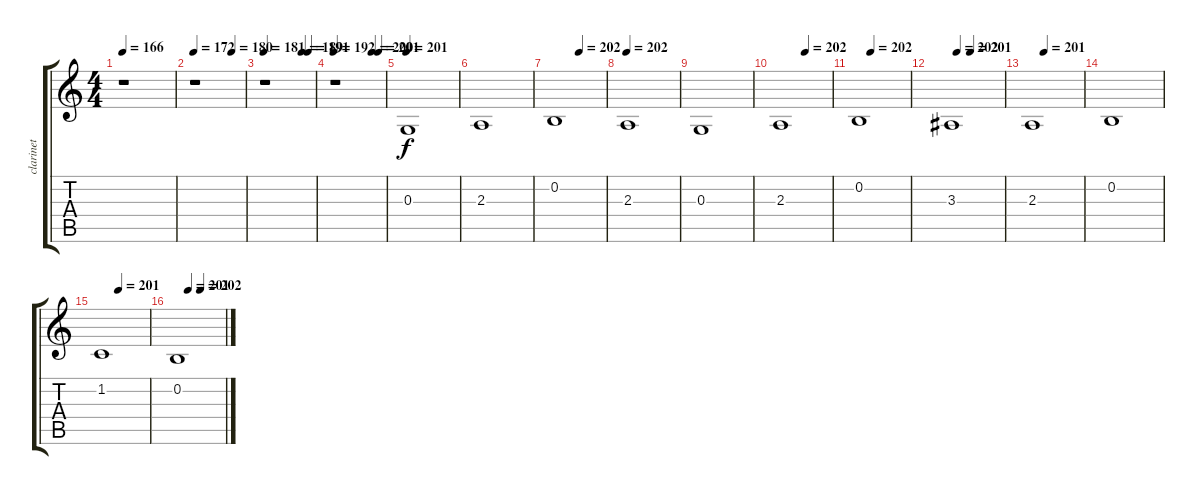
\track ("clarinet" "clarinet") {instrument clarinet}
\staff {score tabs}
\tuning (E4 B3 G3 D3 A2 E2) {hide}
\ts (4 4)
\tempo 166
\clef g2
\ks c
r.1{dy f instrument clarinet} |
\tempo 172
\tempo (180 0.75)
r.1 |
\tempo 181
\tempo (189 0.75)
\tempo (191 0.875)
r.1 |
\tempo 192
\tempo (200 0.75)
\tempo (201 0.875)
r.1 |
\tempo 201
0.3.1 |
2.3.1 |
\tempo (202 0.5)
0.2.1 |
\tempo 202
2.3.1 |
0.3.1 |
\tempo (202 0.5)
2.3.1 |
\tempo (202 0.25)
0.2.1 |
\tempo (202 0.125)
\tempo (201 0.375)
3.3.1 |
\tempo (201 0.25)
2.3.1 |
0.2.1 |
\tempo (201 0.375)
1.2.1 |
\tempo (201 0.25)
\tempo (202 0.5)
0.2.1
